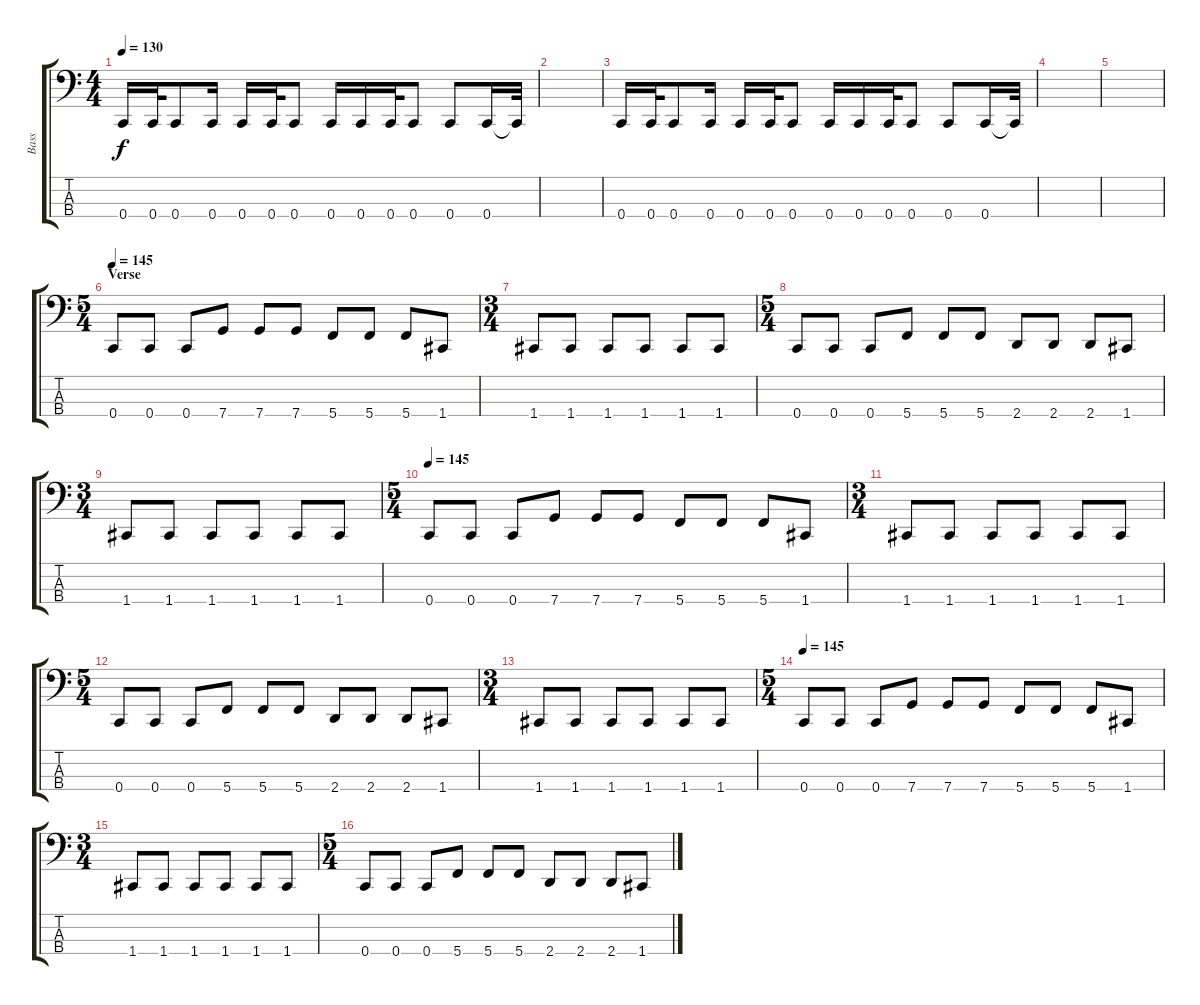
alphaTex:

\track ("Bass" "Bass") {instrument electricbassfinger}
\staff {score tabs}
\tuning (F2 C2 G1 C1) {hide}
\ts (4 4)
\tempo 130
\clef f4
\ks c
0.4.16{dy f} 0.4.32 0.4.8 0.4.16 0.4.16 0.4.32 0.4.8 0.4.16 0.4.16 0.4.32 0.4.8 0.4.8 0.4.16 0.4{t}.32 |
|
0.4.16 0.4.32 0.4.8 0.4.16 0.4.16 0.4.32 0.4.8 0.4.16 0.4.16 0.4.32 0.4.8 0.4.8 0.4.16 0.4{t}.32 |
|
|
\ts (5 4)
\section ("" "Verse")
\tempo 145
0.4.8 0.4.8 0.4.8 7.4.8 7.4.8 7.4.8 5.4.8 5.4.8 5.4.8 1.4.8 |
\ts (3 4)
1.4.8 1.4.8 1.4.8 1.4.8 1.4.8 1.4.8 |
\ts (5 4)
0.4.8 0.4.8 0.4.8 5.4.8 5.4.8 5.4.8 2.4.8 2.4.8 2.4.8 1.4.8 |
\ts (3 4)
1.4.8 1.4.8 1.4.8 1.4.8 1.4.8 1.4.8 |
\ts (5 4)
\tempo 145
0.4.8 0.4.8 0.4.8 7.4.8 7.4.8 7.4.8 5.4.8 5.4.8 5.4.8 1.4.8 |
\ts (3 4)
1.4.8 1.4.8 1.4.8 1.4.8 1.4.8 1.4.8 |
\ts (5 4)
0.4.8 0.4.8 0.4.8 5.4.8 5.4.8 5.4.8 2.4.8 2.4.8 2.4.8 1.4.8 |
\ts (3 4)
1.4.8 1.4.8 1.4.8 1.4.8 1.4.8 1.4.8 |
\ts (5 4)
\tempo 145
0.4.8 0.4.8 0.4.8 7.4.8 7.4.8 7.4.8 5.4.8 5.4.8 5.4.8 1.4.8 |
\ts (3 4)
1.4.8 1.4.8 1.4.8 1.4.8 1.4.8 1.4.8 |
\ts (5 4)
0.4.8 0.4.8 0.4.8 5.4.8 5.4.8 5.4.8 2.4.8 2.4.8 2.4.8 1.4.8
